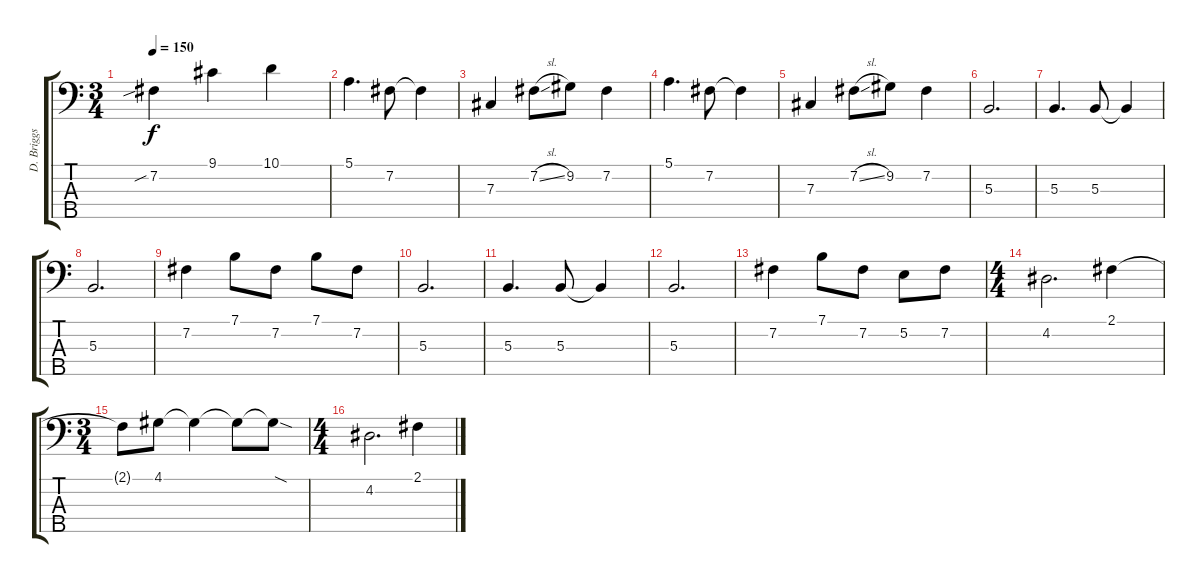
\track ("D. Briggs Bass" "D. Briggs ") {instrument electricbassfinger}
\staff {score tabs}
\tuning (E2 B1 Gb1 Db1 Ab0) {hide}
\ts (3 4)
\tempo 150
\clef f4
\ks c
7.2{sib}.4{dy f} 9.1.4 10.1.4 |
5.1.4{d} 7.2.8 7.2{t}.4 |
7.3.4 7.2{sl}.8 9.2.8 7.2.4 |
5.1.4{d} 7.2.8 7.2{t}.4 |
7.3.4 7.2{sl}.8 9.2.8 7.2.4 |
5.3.2{d} |
5.3.4{d} 5.3.8 5.3{t}.4 |
5.3.2{d} |
7.2.4 7.1.8 7.2.8 7.1.8 7.2.8 |
5.3.2{d} |
5.3.4{d} 5.3.8 5.3{t}.4 |
5.3.2{d} |
7.2.4 7.1.8 7.2.8 5.2.8 7.2.8 |
\ts (4 4)
4.2.2{d} 2.1.4 |
\ts (3 4)
2.1{t}.8 4.1.8 4.1{t}.4 4.1{t}.8 4.1{sod t}.8 |
\ts (4 4)
4.2.2{d} 2.1.4
